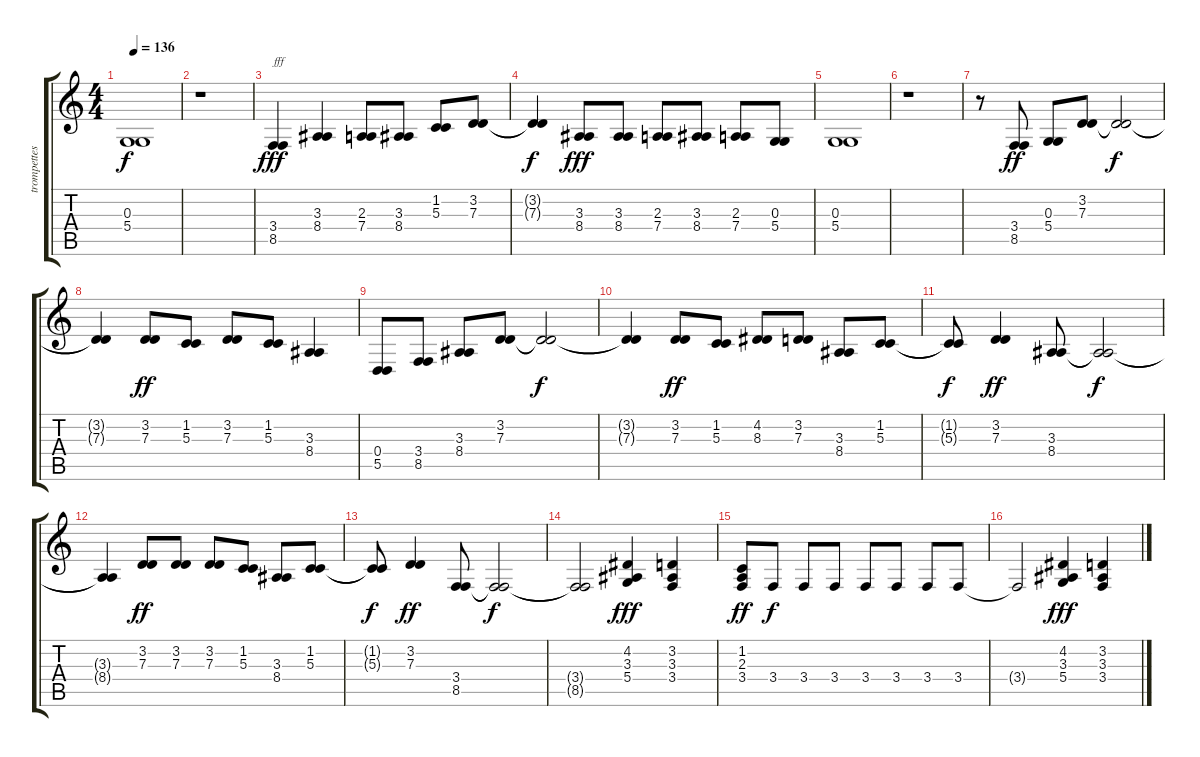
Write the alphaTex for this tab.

\track ("trompettes" "trompettes") {instrument trumpet}
\staff {score tabs}
\tuning (E4 B3 G3 D3 A2 E2) {hide}
\ts (4 4)
\tempo 136
\clef g2
\ks c
(0.3{t} 5.4{t}).1{dy f} |
r.1 |
(3.4 8.5).4{txt "fff" dy fff} (3.3 8.4).4 (2.3 7.4).8 (3.3 8.4).8 (1.2 5.3).8 (3.2 7.3).8 |
(3.2{t} 7.3{t}).4{dy f} (3.3 8.4).8{dy fff} (3.3 8.4).8 (2.3 7.4).8 (3.3 8.4).8 (2.3 7.4).8 (0.3 5.4).8 |
(0.3 5.4).1 |
r.1 |
r.8 (3.4 8.5).8{dy ff} (0.3 5.4).8 (3.2 7.3).8 (3.2{t} 7.3{t}).2{dy f} |
(3.2{t} 7.3{t}).4 (3.2 7.3).8{dy ff} (1.2 5.3).8 (3.2 7.3).8 (1.2 5.3).8 (3.3 8.4).4 |
(0.4 5.5).8 (3.4 8.5).8 (3.3 8.4).8 (3.2 7.3).8 (3.2{t} 7.3{t}).2{dy f} |
(3.2{t} 7.3{t}).4 (3.2 7.3).8{dy ff} (1.2 5.3).8 (4.2 8.3).8 (3.2 7.3).8 (3.3 8.4).8 (1.2 5.3).8 |
(1.2{t} 5.3{t}).8{dy f} (3.2 7.3).4{dy ff} (3.3 8.4).8 (3.3{t} 8.4{t}).2{dy f} |
(3.3{t} 8.4{t}).4 (3.2 7.3).8{dy ff} (3.2 7.3).8 (3.2 7.3).8 (1.2 5.3).8 (3.3 8.4).8 (1.2 5.3).8 |
(1.2{t} 5.3{t}).8{dy f} (3.2 7.3).4{dy ff} (3.4 8.5).8 (3.4{t} 8.5{t}).2{dy f} |
(3.4{t} 8.5{t}).2 (4.2 3.3 5.4).4{dy fff} (3.2 3.3 3.4).4 |
(1.2 2.3 3.4).8{dy ff} 3.4.8{dy f} 3.4.8 3.4.8 3.4.8 3.4.8 3.4.8 3.4.8 |
3.4{t}.2 (4.2 3.3 5.4).4{dy fff} (3.2 3.3 3.4).4
